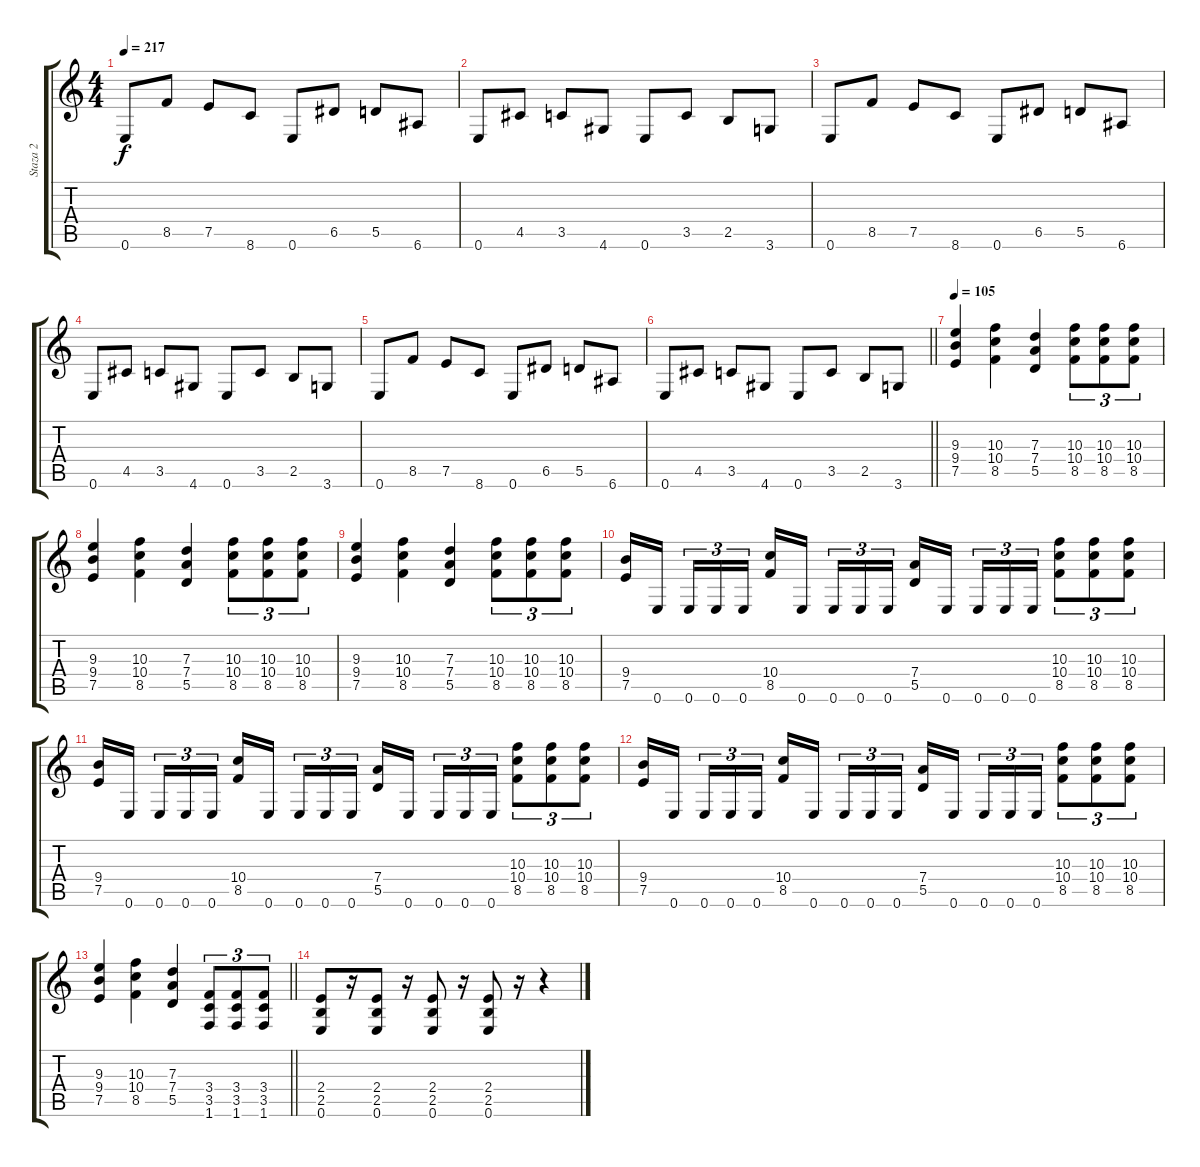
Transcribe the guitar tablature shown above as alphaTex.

\track ("Staza 2" "Staza 2") {instrument overdrivenguitar}
\staff {score tabs}
\tuning (E4 B3 G3 D3 A2 E2) {hide}
\ts (4 4)
\tempo 217
\clef g2
\ks c
0.6.8{dy f} 8.5.8 7.5.8 8.6.8 0.6.8 6.5.8 5.5.8 6.6.8 |
0.6.8 4.5.8 3.5.8 4.6.8 0.6.8 3.5.8 2.5.8 3.6.8 |
0.6.8 8.5.8 7.5.8 8.6.8 0.6.8 6.5.8 5.5.8 6.6.8 |
0.6.8 4.5.8 3.5.8 4.6.8 0.6.8 3.5.8 2.5.8 3.6.8 |
0.6.8 8.5.8 7.5.8 8.6.8 0.6.8 6.5.8 5.5.8 6.6.8 |
\barLineRight lightlight
0.6.8 4.5.8 3.5.8 4.6.8 0.6.8 3.5.8 2.5.8 3.6.8 |
\section ("" "")
\tempo 105
(9.3 9.4 7.5).4 (10.3 10.4 8.5).4 (7.3 7.4 5.5).4 (10.3 10.4 8.5).8{tu (3 2)} (10.3 10.4 8.5).8{tu (3 2)} (10.3 10.4 8.5).8{tu (3 2)} |
(9.3 9.4 7.5).4 (10.3 10.4 8.5).4 (7.3 7.4 5.5).4 (10.3 10.4 8.5).8{tu (3 2)} (10.3 10.4 8.5).8{tu (3 2)} (10.3 10.4 8.5).8{tu (3 2)} |
(9.3 9.4 7.5).4 (10.3 10.4 8.5).4 (7.3 7.4 5.5).4 (10.3 10.4 8.5).8{tu (3 2)} (10.3 10.4 8.5).8{tu (3 2)} (10.3 10.4 8.5).8{tu (3 2)} |
(9.4 7.5).16 0.6.16{beam splitsecondary} 0.6.16{tu (3 2)} 0.6.16{tu (3 2)} 0.6.16{tu (3 2)} (10.4 8.5).16 0.6.16{beam splitsecondary} 0.6.16{tu (3 2)} 0.6.16{tu (3 2)} 0.6.16{tu (3 2)} (7.4 5.5).16 0.6.16{beam splitsecondary} 0.6.16{tu (3 2)} 0.6.16{tu (3 2)} 0.6.16{tu (3 2)} (10.3 10.4 8.5).8{tu (3 2)} (10.3 10.4 8.5).8{tu (3 2)} (10.3 10.4 8.5).8{tu (3 2)} |
(9.4 7.5).16 0.6.16{beam splitsecondary} 0.6.16{tu (3 2)} 0.6.16{tu (3 2)} 0.6.16{tu (3 2)} (10.4 8.5).16 0.6.16{beam splitsecondary} 0.6.16{tu (3 2)} 0.6.16{tu (3 2)} 0.6.16{tu (3 2)} (7.4 5.5).16 0.6.16{beam splitsecondary} 0.6.16{tu (3 2)} 0.6.16{tu (3 2)} 0.6.16{tu (3 2)} (10.3 10.4 8.5).8{tu (3 2)} (10.3 10.4 8.5).8{tu (3 2)} (10.3 10.4 8.5).8{tu (3 2)} |
(9.4 7.5).16 0.6.16{beam splitsecondary} 0.6.16{tu (3 2)} 0.6.16{tu (3 2)} 0.6.16{tu (3 2)} (10.4 8.5).16 0.6.16{beam splitsecondary} 0.6.16{tu (3 2)} 0.6.16{tu (3 2)} 0.6.16{tu (3 2)} (7.4 5.5).16 0.6.16{beam splitsecondary} 0.6.16{tu (3 2)} 0.6.16{tu (3 2)} 0.6.16{tu (3 2)} (10.3 10.4 8.5).8{tu (3 2)} (10.3 10.4 8.5).8{tu (3 2)} (10.3 10.4 8.5).8{tu (3 2)} |
\barLineRight lightlight
(9.3 9.4 7.5).4 (10.3 10.4 8.5).4 (7.3 7.4 5.5).4 (3.4 3.5 1.6).8{tu (3 2)} (3.4 3.5 1.6).8{tu (3 2)} (3.4 3.5 1.6).8{tu (3 2)} |
\section ("" "")
(2.4 2.5 0.6).8 r.16 (2.4 2.5 0.6).8 r.16 (2.4 2.5 0.6).8 r.16 (2.4 2.5 0.6).8 r.16 r.4
